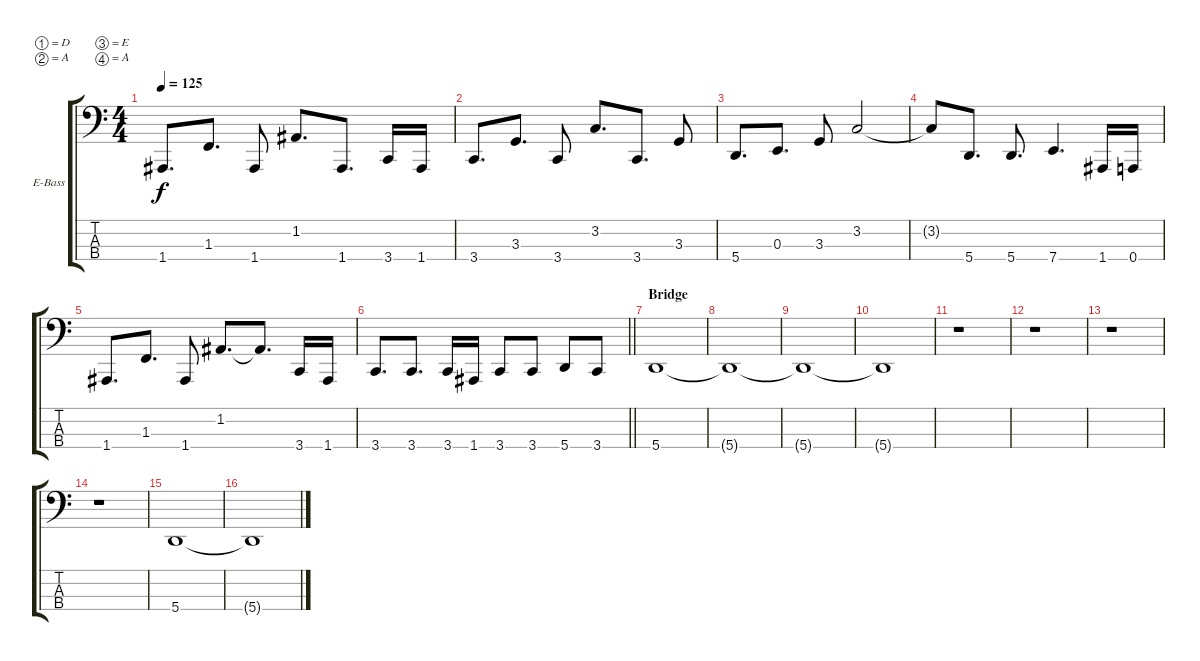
\bracketExtendMode groupsimilarinstruments
\firstSystemTrackNameOrientation horizontal
\otherSystemsTrackNameOrientation horizontal
\track ("B" "E-Bass") {instrument electricbassfinger}
\staff {score tabs}
\tuning (D2 A1 E1 A0)
\ts (4 4)
\tempo 125
\clef f4
\ks c
1.4.8{d dy f} 1.3.8{d} 1.4.8 1.2.8{d} 1.4.8{d} 3.4.16 1.4.16 |
3.4.8{d} 3.3.8{d} 3.4.8 3.2.8{d} 3.4.8{d} 3.3.8 |
5.4.8{d} 0.3.8{d} 3.3.8 3.2.2 |
3.2{t}.8 5.4.8{d} 5.4.8{d} 7.4.4{d} 1.4.16 0.4.16 |
1.4.8{d} 1.3.8{d} 1.4.8 1.2.8{d} 1.2{t}.8{d} 3.4.16 1.4.16 |
\barLineRight lightlight
3.4.8{d} 3.4.8{d} 3.4.16 1.4.16 3.4.8 3.4.8 5.4.8 3.4.8 |
\section ("" "Bridge")
5.4.1 |
5.4{t}.1 |
5.4{t}.1 |
5.4{t}.1 |
r.1 |
r.1 |
r.1 |
r.1 |
5.4.1 |
5.4{t}.1
